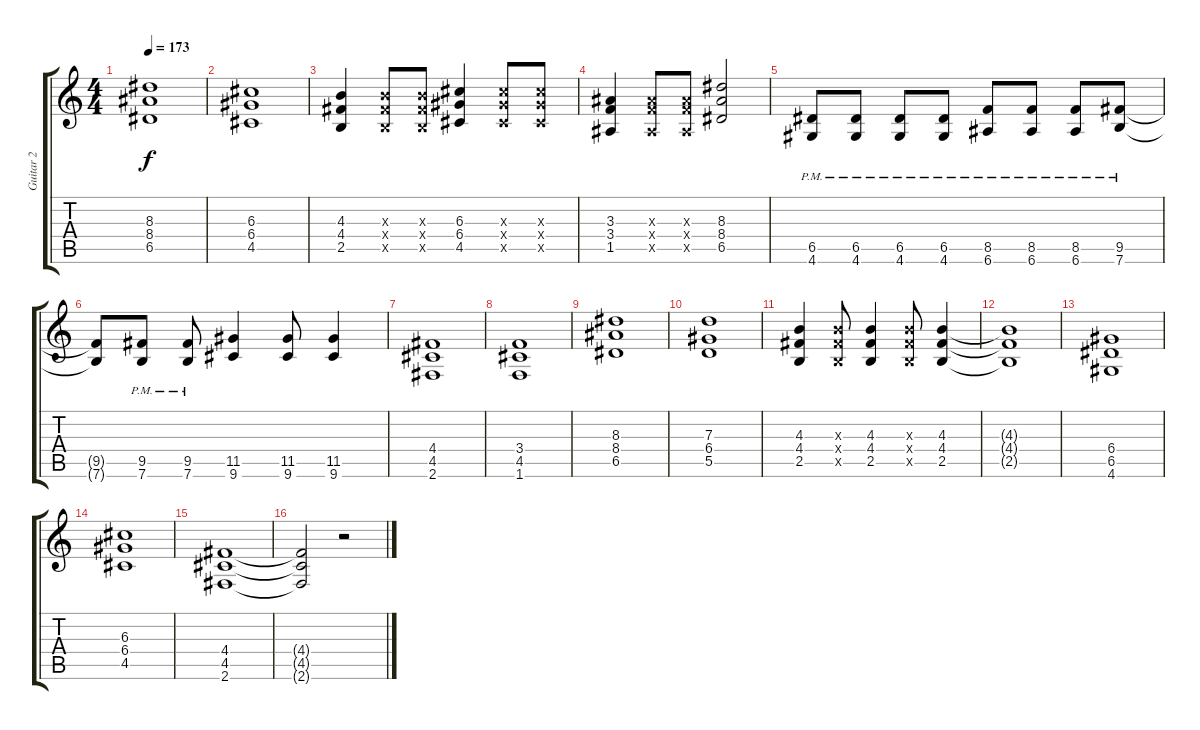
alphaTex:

\track ("Guitar 2" "Guitar 2") {instrument overdrivenguitar}
\staff {score tabs}
\tuning (E4 B3 G3 D3 A2 E2) {hide}
\ts (4 4)
\tempo 173
\clef g2
\ks c
(8.3 8.4 6.5).1{dy f} |
(6.3 6.4 4.5).1 |
(4.3 4.4 2.5).4 (4.3{x} 4.4{x} 2.5{x}).8 (4.3{x} 4.4{x} 2.5{x}).8 (6.3 6.4 4.5).4 (6.3{x} 6.4{x} 4.5{x}).8 (6.3{x} 6.4{x} 4.5{x}).8 |
(3.3 3.4 1.5).4 (3.3{x} 3.4{x} 1.5{x}).8 (3.3{x} 3.4{x} 1.5{x}).8 (8.3 8.4 6.5).2 |
(6.5{pm} 4.6{pm}).8 (6.5{pm} 4.6{pm}).8 (6.5{pm} 4.6{pm}).8 (6.5{pm} 4.6{pm}).8 (8.5{pm} 6.6{pm}).8 (8.5{pm} 6.6{pm}).8 (8.5{pm} 6.6{pm}).8 (9.5{pm} 7.6{pm}).8 |
(9.5{t} 7.6{t}).8 (9.5{pm} 7.6{pm}).8 (9.5{pm} 7.6{pm}).8 (11.5 9.6).4 (11.5 9.6).8 (11.5 9.6).4 |
(4.4 4.5 2.6).1 |
(3.4 4.5 1.6).1 |
(8.3 8.4 6.5).1 |
(7.3 6.4 5.5).1 |
(4.3 4.4 2.5).4 (4.3{x} 4.4{x} 2.5{x}).8 (4.3 4.4 2.5).4 (4.3{x} 4.4{x} 2.5{x}).8 (4.3 4.4 2.5).4 |
(4.3{t} 4.4{t} 2.5{t}).1 |
(6.4 6.5 4.6).1 |
(6.3 6.4 4.5).1 |
(4.4 4.5 2.6).1 |
(4.4{t} 4.5{t} 2.6{t}).2 r.2
